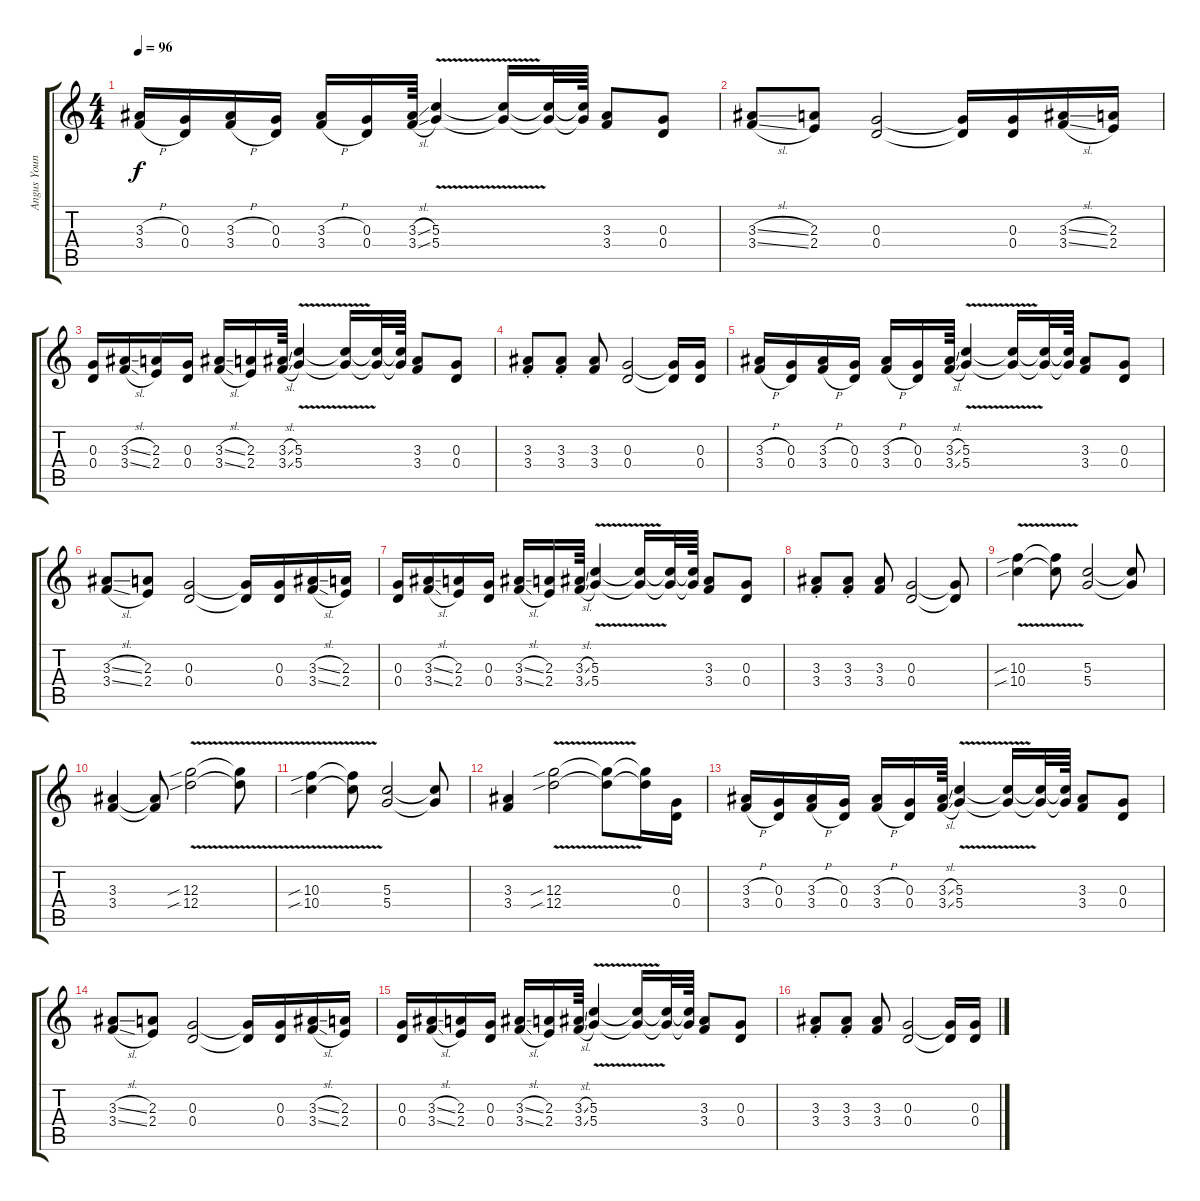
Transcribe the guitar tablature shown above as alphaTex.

\track ("Angus Young: Lead Guitar" "Angus Youn") {instrument overdrivenguitar}
\staff {score tabs}
\tuning (E4 B3 G3 D3 A2 E2) {hide}
\ts (4 4)
\tempo 96
\clef g2
\ks c
(3.3{h} 3.4{h}).16{dy f} (0.3 0.4).16 (3.3{h} 3.4{h}).16 (0.3 0.4).16 (3.3{h} 3.4{h}).16 (0.3 0.4).16 (3.3{sl} 3.4{sl}).64 (5.3{v} 5.4).4 (5.3{t} 5.4{t}).16 (5.3{t} 5.4{t}).32 (5.3{t} 5.4{t}).64 (3.3 3.4).8 (0.3 0.4).8 |
(3.3{sl} 3.4{sl}).8 (2.3 2.4).8 (0.3 0.4).2 (0.3{t} 0.4{t}).16 (0.3 0.4).16 (3.3{sl} 3.4{sl}).16 (2.3 2.4).16 |
(0.3 0.4).16 (3.3{sl} 3.4{sl}).16 (2.3 2.4).16 (0.3 0.4).16 (3.3{sl} 3.4{sl}).16 (2.3 2.4).16 (3.3{sl} 3.4{sl}).64 (5.3{v} 5.4).4 (5.3{t} 5.4{t}).16 (5.3{t} 5.4{t}).32 (5.3{t} 5.4{t}).64 (3.3 3.4).8 (0.3 0.4).8 |
(3.3{st} 3.4{st}).8 (3.3{st} 3.4{st}).8 (3.3 3.4).8 (0.3 0.4).2 (0.3{t} 0.4{t}).16 (0.3 0.4).16 |
(3.3{h} 3.4{h}).16 (0.3 0.4).16 (3.3{h} 3.4{h}).16 (0.3 0.4).16 (3.3{h} 3.4{h}).16 (0.3 0.4).16 (3.3{sl} 3.4{sl}).64 (5.3{v} 5.4).4 (5.3{t} 5.4{t}).16 (5.3{t} 5.4{t}).32 (5.3{t} 5.4{t}).64 (3.3 3.4).8 (0.3 0.4).8 |
(3.3{sl} 3.4{sl}).8 (2.3 2.4).8 (0.3 0.4).2 (0.3{t} 0.4{t}).16 (0.3 0.4).16 (3.3{sl} 3.4{sl}).16 (2.3 2.4).16 |
(0.3 0.4).16 (3.3{sl} 3.4{sl}).16 (2.3 2.4).16 (0.3 0.4).16 (3.3{sl} 3.4{sl}).16 (2.3 2.4).16 (3.3{sl} 3.4{sl}).64 (5.3{v} 5.4).4 (5.3{t} 5.4{t}).16 (5.3{t} 5.4{t}).32 (5.3{t} 5.4{t}).64 (3.3 3.4).8 (0.3 0.4).8 |
(3.3{st} 3.4{st}).8 (3.3{st} 3.4{st}).8 (3.3 3.4).8 (0.3 0.4).2 (0.3{t} 0.4{t}).8 |
(10.3{v sib} 10.4{v sib}).4 (10.3{t} 10.4{t}).8 (5.3 5.4).2 (5.3{t} 5.4{t}).8 |
(3.3 3.4).4 (3.3{t} 3.4{t}).8 (12.3{v sib} 12.4{v sib}).2 (12.3{t} 12.4{t}).8 |
(10.3{v sib} 10.4{v sib}).4 (10.3{t} 10.4{t}).8 (5.3 5.4).2 (5.3{t} 5.4{t}).8 |
(3.3 3.4).4 (12.3{v sib} 12.4{v sib}).2 (12.3{t} 12.4{t}).8 (12.3{t} 12.4{t}).16 (0.3 0.4).16 |
(3.3{h} 3.4{h}).16 (0.3 0.4).16 (3.3{h} 3.4{h}).16 (0.3 0.4).16 (3.3{h} 3.4{h}).16 (0.3 0.4).16 (3.3{sl} 3.4{sl}).64 (5.3{v} 5.4).4 (5.3{t} 5.4{t}).16 (5.3{t} 5.4{t}).32 (5.3{t} 5.4{t}).64 (3.3 3.4).8 (0.3 0.4).8 |
(3.3{sl} 3.4{sl}).8 (2.3 2.4).8 (0.3 0.4).2 (0.3{t} 0.4{t}).16 (0.3 0.4).16 (3.3{sl} 3.4{sl}).16 (2.3 2.4).16 |
(0.3 0.4).16 (3.3{sl} 3.4{sl}).16 (2.3 2.4).16 (0.3 0.4).16 (3.3{sl} 3.4{sl}).16 (2.3 2.4).16 (3.3{sl} 3.4{sl}).64 (5.3{v} 5.4).4 (5.3{t} 5.4{t}).16 (5.3{t} 5.4{t}).32 (5.3{t} 5.4{t}).64 (3.3 3.4).8 (0.3 0.4).8 |
(3.3{st} 3.4{st}).8 (3.3{st} 3.4{st}).8 (3.3 3.4).8 (0.3 0.4).2 (0.3{t} 0.4{t}).16 (0.3 0.4).16
